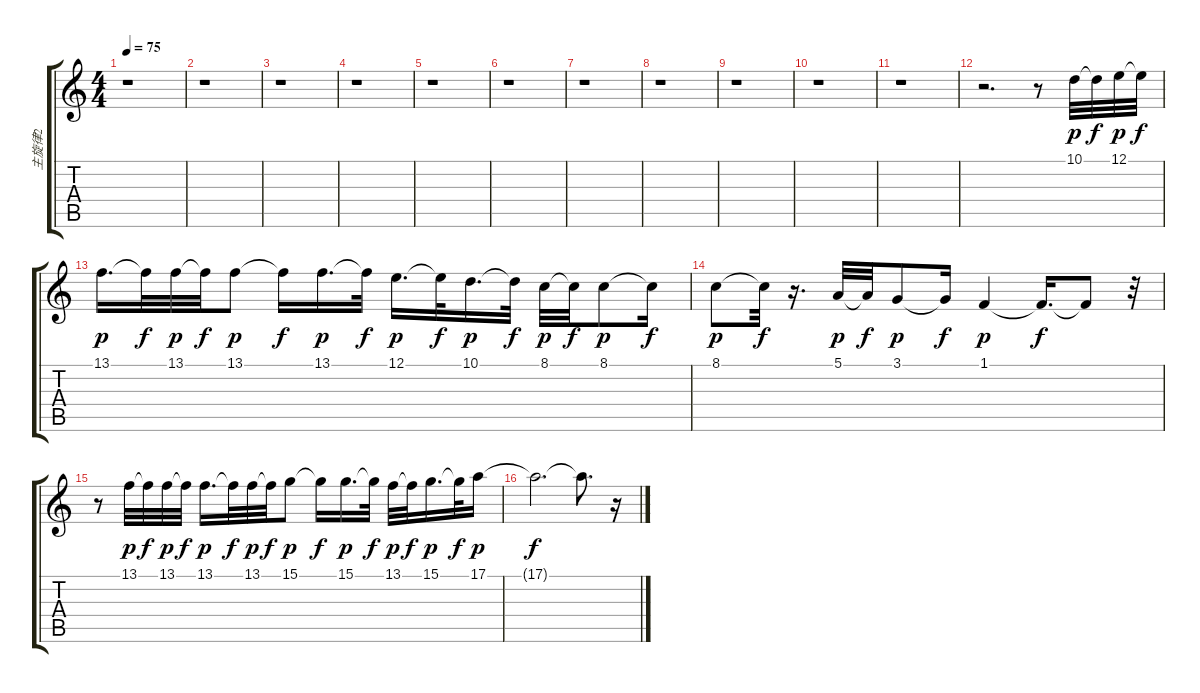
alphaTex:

\track ("主旋律2" "主旋律2") {instrument electricgrandpiano}
\staff {score tabs}
\tuning (E4 B3 G3 D3 A2 E2) {hide}
\ts (4 4)
\tempo 75
\clef g2
\ks c
r.1{dy f} |
r.1 |
r.1 |
r.1 |
r.1 |
r.1 |
r.1 |
r.1 |
r.1 |
r.1 |
r.1 |
r.2{d} r.8 10.1.32{dy p} 10.1{t}.32{dy f} 12.1.32{dy p} 12.1{t}.32{dy f} |
13.1.16{d dy p} 13.1{t}.32{dy f} 13.1.32{dy p} 13.1{t}.32{dy f} 13.1.8{dy p} 13.1{t}.16{dy f} 13.1.16{d dy p} 13.1{t}.32{dy f} 12.1.16{d dy p} 12.1{t}.32{dy f} 10.1.16{d dy p} 10.1{t}.32{dy f} 8.1.32{dy p} 8.1{t}.32{dy f} 8.1.8{dy p} 8.1{t}.16{dy f} |
8.1.8{dy p} 8.1{t}.32{dy f} r.16{d} 5.1.32{dy p} 5.1{t}.32{dy f} 3.1.8{dy p} 3.1{t}.16{dy f} 1.1.4{dy p} 1.1{t}.16{d dy f} 1.1{t}.8 r.32 |
r.8 13.1.32{dy p} 13.1{t}.32{dy f} 13.1.32{dy p} 13.1{t}.32{dy f} 13.1.16{d dy p} 13.1{t}.32{dy f} 13.1.32{dy p} 13.1{t}.32{dy f} 15.1.8{dy p} 15.1{t}.16{dy f} 15.1.16{d dy p} 15.1{t}.32{dy f} 13.1.32{dy p} 13.1{t}.32{dy f} 15.1.16{d dy p} 15.1{t}.32{dy f} 17.1.16{dy p} |
17.1{t}.2{d dy f} 17.1{t}.8{d} r.16
